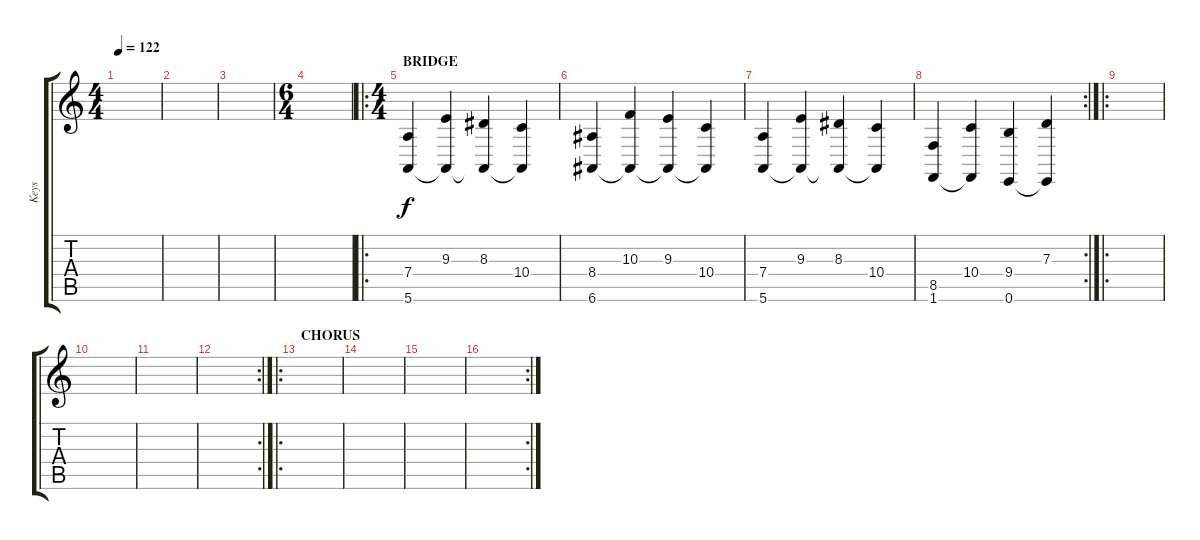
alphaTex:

\track ("Keys" "Keys") {instrument pad4choir}
\staff {score tabs}
\tuning (E4 B3 G3 D3 A2 E2) {hide}
\ts (4 4)
\tempo 122
\clef g2
\ks c
|
|
|
\ts (6 4)
|
\ro
\ts (4 4)
\section ("" "BRIDGE")
(7.4 5.6).4 (9.3 5.6{t}).4 (8.3 5.6{t}).4 (10.4 5.6{t}).4 |
(8.4 6.6).4 (10.3 6.6{t}).4 (9.3 6.6{t}).4 (10.4 6.6{t}).4 |
(7.4 5.6).4 (9.3 5.6{t}).4 (8.3 5.6{t}).4 (10.4 5.6{t}).4 |
\rc 2
(8.5 1.6).4 (10.4 1.6{t}).4 (9.4 0.6).4 (7.3 0.6{t}).4 |
\ro
|
|
|
\rc 2
|
\ro
\section ("" "CHORUS")
|
|
|
\rc 2
